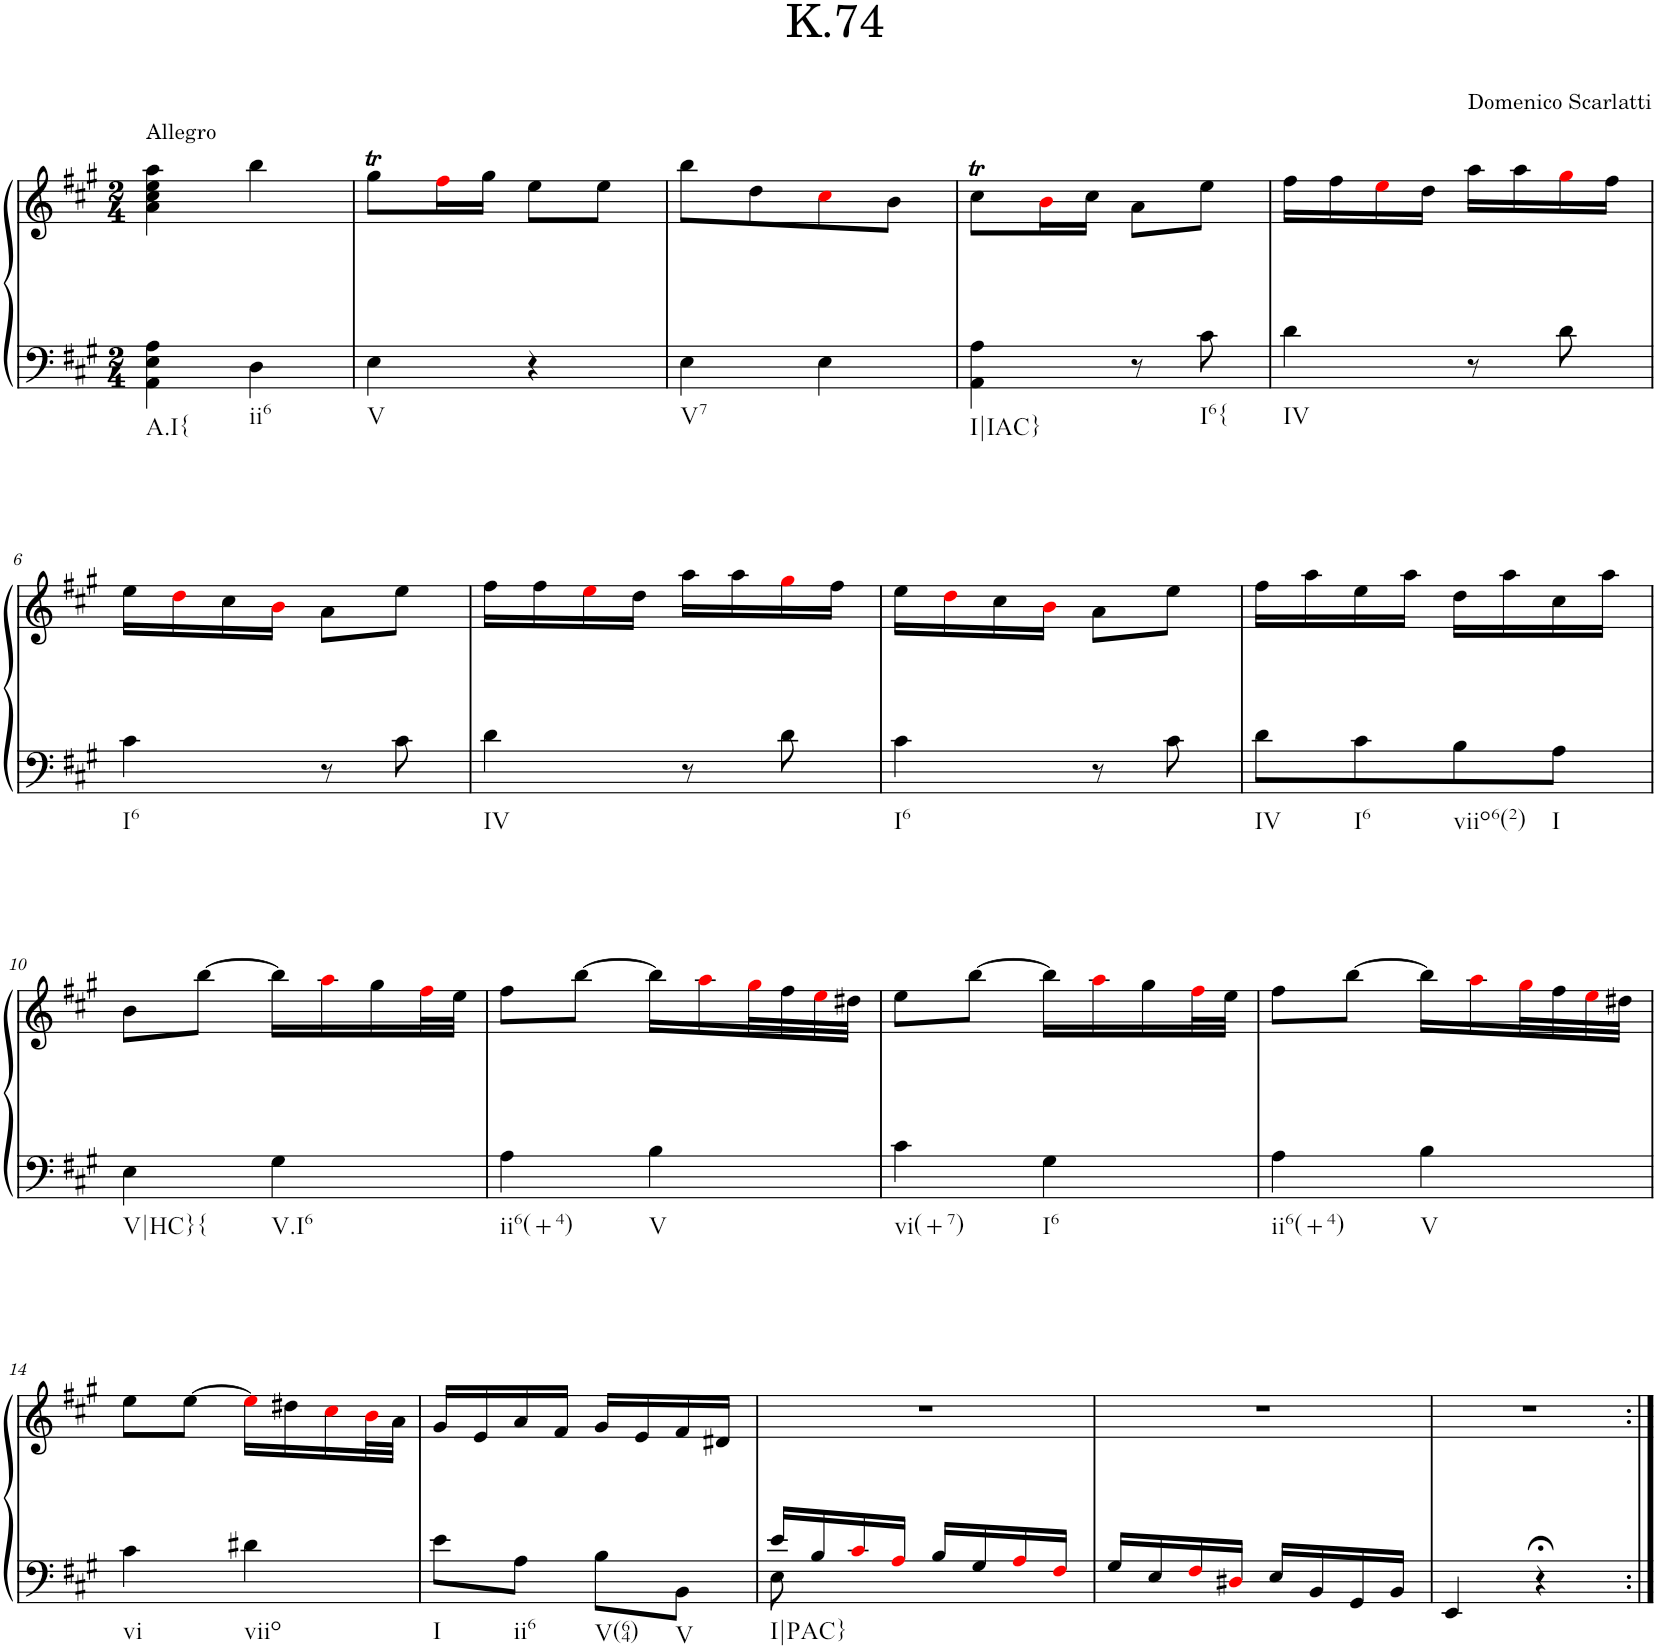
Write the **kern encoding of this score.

**kern	**kern
*part1	*part1
*staff2	*staff1
*I"Piano	*
*I'Pno.	*
*clefF4	*clefG2
*k[f#c#g#]	*k[f#c#g#]
*M2/4	*M2/4
=1	=1
!	!LO:TX:a:t=Allegro
!LO:TX:b:t=A.I{	!
4AA\ 4E\ 4A\	4a\ 4cc#\ 4ee\ 4aa\
!LO:TX:b:t=ii6	!
4D\	4bb\
=2	=2
!LO:TX:b:t=V	!
4E\	8gg#t\L
.	16ff#i\L
.	16gg#\JJ
4r	8ee\L
.	8ee\J
=3	=3
!LO:TX:b:t=V7	!
4E\	8bb\L
.	8dd\
4E\	8cc#i\
.	8b\J
=4	=4
!LO:TX:b:t=I|IAC}	!
4AA\ 4A\	8cc#t\L
.	16bi\L
.	16cc#\JJ
8r	8a\L
!LO:TX:b:t=I6{	!
8c#\	8ee\J
=5	=5
!LO:TX:b:t=IV	!
4d\	16ff#\LL
.	16ff#\
.	16eei\
.	16dd\JJ
8r	16aa\LL
.	16aa\
8d\	16gg#i\
.	16ff#\JJ
!!LO:LB:g=z
=6	=6
!LO:TX:b:t=I6	!
4c#\	16ee\LL
.	16ddi\
.	16cc#\
.	16bi\JJ
8r	8a\L
8c#\	8ee\J
=7	=7
!LO:TX:b:t=IV	!
4d\	16ff#\LL
.	16ff#\
.	16eei\
.	16dd\JJ
8r	16aa\LL
.	16aa\
8d\	16gg#i\
.	16ff#\JJ
=8	=8
!LO:TX:b:t=I6	!
4c#\	16ee\LL
.	16ddi\
.	16cc#\
.	16bi\JJ
8r	8a\L
8c#\	8ee\J
=9	=9
!LO:TX:b:t=IV	!
8d\L	16ff#\LL
.	16aa\
!LO:TX:b:t=I6	!
8c#\	16ee\
.	16aa\JJ
!LO:TX:b:t=viio6(2)	!
8B\	16dd\LL
.	16aa\
!LO:TX:b:t=I	!
8A\J	16cc#\
.	16aa\JJ
!!LO:LB:g=z
=10	=10
!LO:TX:b:t=V|HC}{	!
4E\	8b\L
.	[8bb\J
!LO:TX:b:t=V.I6	!
4G#\	16bb\LL]
.	16aai\
.	16gg#\
.	32ff#i\L
.	32ee\JJJ
=11	=11
!LO:TX:b:t=ii6(+4)	!
4A\	8ff#\L
.	[8bb\J
!LO:TX:b:t=V	!
4B\	16bb\LL]
.	16aai\
.	32gg#i\L
.	32ff#\
.	32eei\
.	32dd#X\JJJ
=12	=12
!LO:TX:b:t=vi(+7)	!
4c#\	8ee\L
.	[8bb\J
!LO:TX:b:t=I6	!
4G#\	16bb\LL]
.	16aai\
.	16gg#\
.	32ff#i\L
.	32ee\JJJ
=13	=13
!LO:TX:b:t=ii6(+4)	!
4A\	8ff#\L
.	[8bb\J
!LO:TX:b:t=V	!
4B\	16bb\LL]
.	16aai\
.	32gg#i\L
.	32ff#\
.	32eei\
.	32dd#X\JJJ
!!LO:LB:g=z
=14	=14
!LO:TX:b:t=vi	!
4c#\	8ee\L
.	[8ee\J
!LO:TX:b:t=viio	!
4d#X\	16eei\LL]
.	16dd#X\
.	16cc#i\
.	32bi\L
.	32a\JJJ
=15	=15
!LO:TX:b:t=I	!
8e\L	16g#/LL
.	16e/
!LO:TX:b:t=ii6	!
8A\J	16a/
.	16f#/JJ
!LO:TX:b:t=V(64)	!
8B\L	16g#/LL
.	16e/
!LO:TX:b:t=V	!
8BB\J	16f#/
.	16d#X/JJ
=16	=16
*^	*
!LO:TX:b:t=I|PAC}	!	!
16e/LL	8E\	2r
16B/	.	.
16c#i/	4.ryy	.
16Ai/JJ	.	.
16B/LL	.	.
16G#/	.	.
16Ai/	.	.
16F#i/JJ	.	.
*v	*v	*
=17	=17
16G#/LL	2r
16E/	.
16F#i/	.
16D#Xi/JJ	.
16E/LL	.
16BB/	.
16GG#/	.
16BB/JJ	.
=18	=18
4EE/	2r
4r;<	.
=:|!	=:|!
*-	*-
